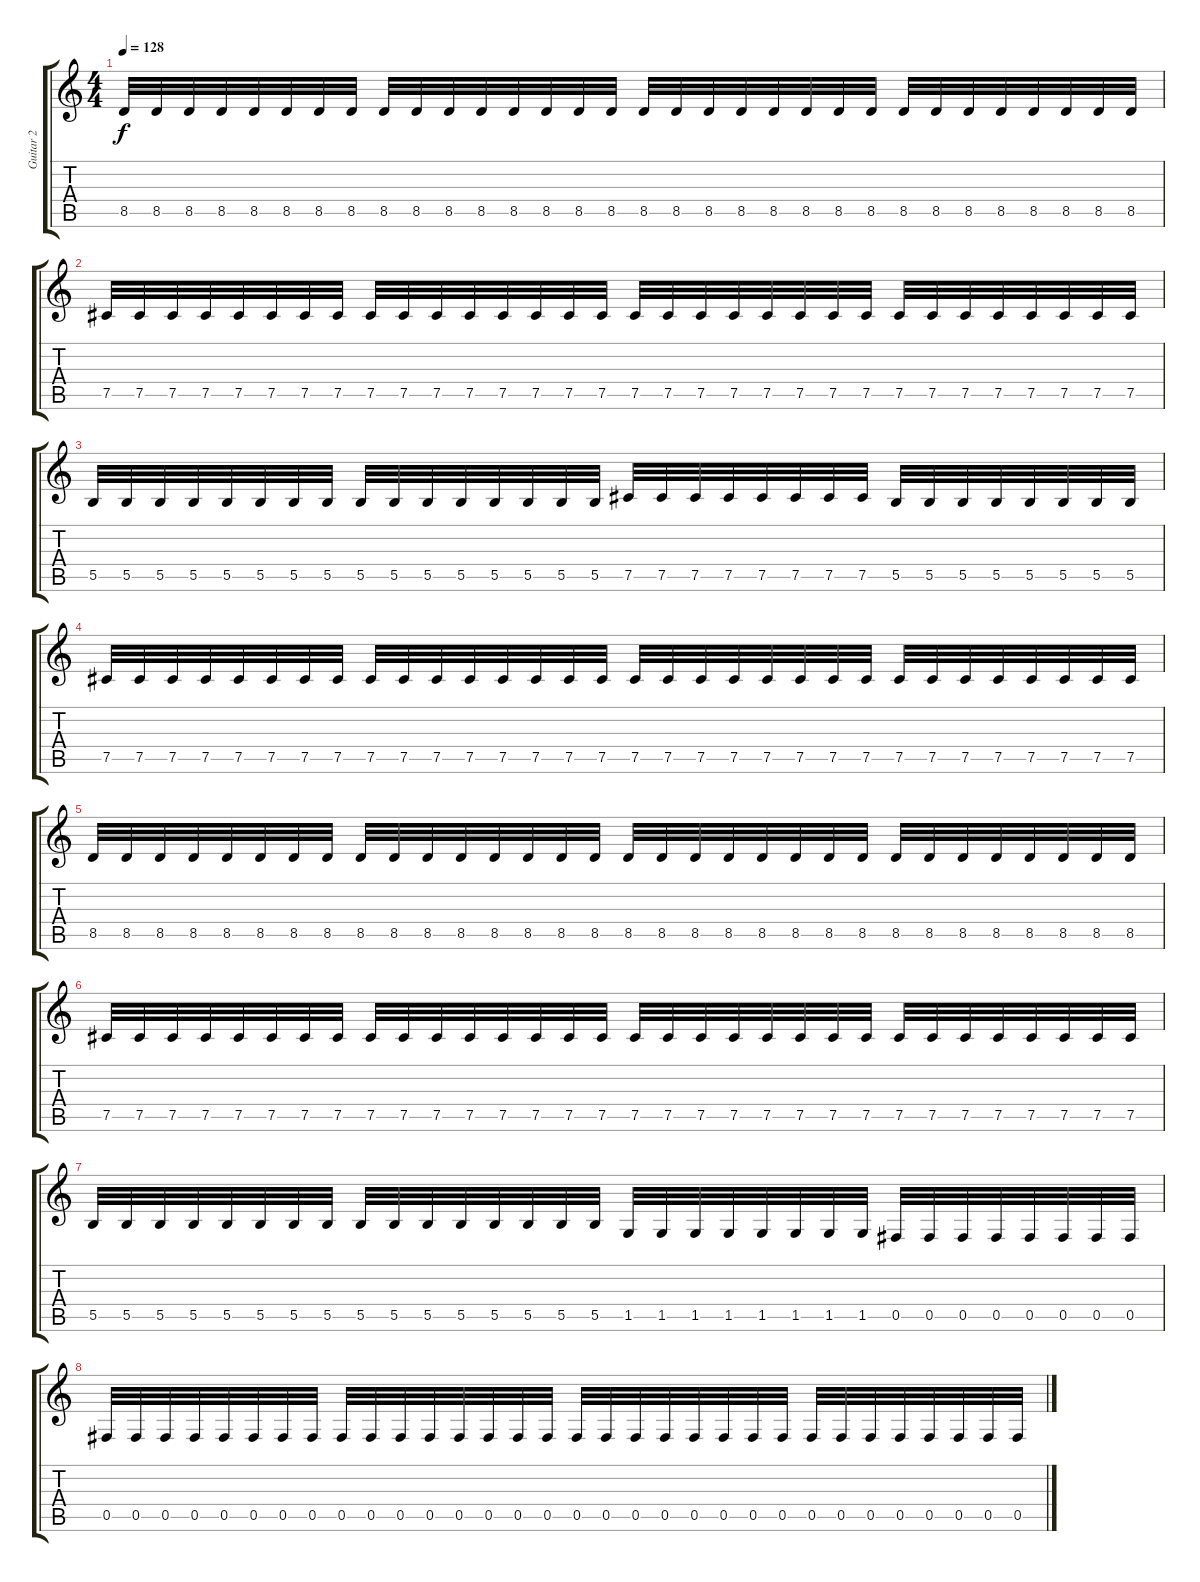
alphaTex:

\track ("Guitar 2" "Guitar 2") {instrument overdrivenguitar}
\staff {score tabs}
\tuning (Db4 Ab3 E3 B2 Gb2 B1) {hide}
\ts (4 4)
\tempo 128
\clef g2
\ks c
8.5.32{dy f} 8.5.32 8.5.32 8.5.32 8.5.32 8.5.32 8.5.32 8.5.32 8.5.32 8.5.32 8.5.32 8.5.32 8.5.32 8.5.32 8.5.32 8.5.32 8.5.32 8.5.32 8.5.32 8.5.32 8.5.32 8.5.32 8.5.32 8.5.32 8.5.32 8.5.32 8.5.32 8.5.32 8.5.32 8.5.32 8.5.32 8.5.32 |
7.5.32 7.5.32 7.5.32 7.5.32 7.5.32 7.5.32 7.5.32 7.5.32 7.5.32 7.5.32 7.5.32 7.5.32 7.5.32 7.5.32 7.5.32 7.5.32 7.5.32 7.5.32 7.5.32 7.5.32 7.5.32 7.5.32 7.5.32 7.5.32 7.5.32 7.5.32 7.5.32 7.5.32 7.5.32 7.5.32 7.5.32 7.5.32 |
5.5.32 5.5.32 5.5.32 5.5.32 5.5.32 5.5.32 5.5.32 5.5.32 5.5.32 5.5.32 5.5.32 5.5.32 5.5.32 5.5.32 5.5.32 5.5.32 7.5.32 7.5.32 7.5.32 7.5.32 7.5.32 7.5.32 7.5.32 7.5.32 5.5.32 5.5.32 5.5.32 5.5.32 5.5.32 5.5.32 5.5.32 5.5.32 |
7.5.32 7.5.32 7.5.32 7.5.32 7.5.32 7.5.32 7.5.32 7.5.32 7.5.32 7.5.32 7.5.32 7.5.32 7.5.32 7.5.32 7.5.32 7.5.32 7.5.32 7.5.32 7.5.32 7.5.32 7.5.32 7.5.32 7.5.32 7.5.32 7.5.32 7.5.32 7.5.32 7.5.32 7.5.32 7.5.32 7.5.32 7.5.32 |
8.5.32 8.5.32 8.5.32 8.5.32 8.5.32 8.5.32 8.5.32 8.5.32 8.5.32 8.5.32 8.5.32 8.5.32 8.5.32 8.5.32 8.5.32 8.5.32 8.5.32 8.5.32 8.5.32 8.5.32 8.5.32 8.5.32 8.5.32 8.5.32 8.5.32 8.5.32 8.5.32 8.5.32 8.5.32 8.5.32 8.5.32 8.5.32 |
7.5.32 7.5.32 7.5.32 7.5.32 7.5.32 7.5.32 7.5.32 7.5.32 7.5.32 7.5.32 7.5.32 7.5.32 7.5.32 7.5.32 7.5.32 7.5.32 7.5.32 7.5.32 7.5.32 7.5.32 7.5.32 7.5.32 7.5.32 7.5.32 7.5.32 7.5.32 7.5.32 7.5.32 7.5.32 7.5.32 7.5.32 7.5.32 |
5.5.32 5.5.32 5.5.32 5.5.32 5.5.32 5.5.32 5.5.32 5.5.32 5.5.32 5.5.32 5.5.32 5.5.32 5.5.32 5.5.32 5.5.32 5.5.32 1.5.32 1.5.32 1.5.32 1.5.32 1.5.32 1.5.32 1.5.32 1.5.32 0.5.32 0.5.32 0.5.32 0.5.32 0.5.32 0.5.32 0.5.32 0.5.32 |
0.5.32 0.5.32 0.5.32 0.5.32 0.5.32 0.5.32 0.5.32 0.5.32 0.5.32 0.5.32 0.5.32 0.5.32 0.5.32 0.5.32 0.5.32 0.5.32 0.5.32 0.5.32 0.5.32 0.5.32 0.5.32 0.5.32 0.5.32 0.5.32 0.5.32 0.5.32 0.5.32 0.5.32 0.5.32 0.5.32 0.5.32 0.5.32
